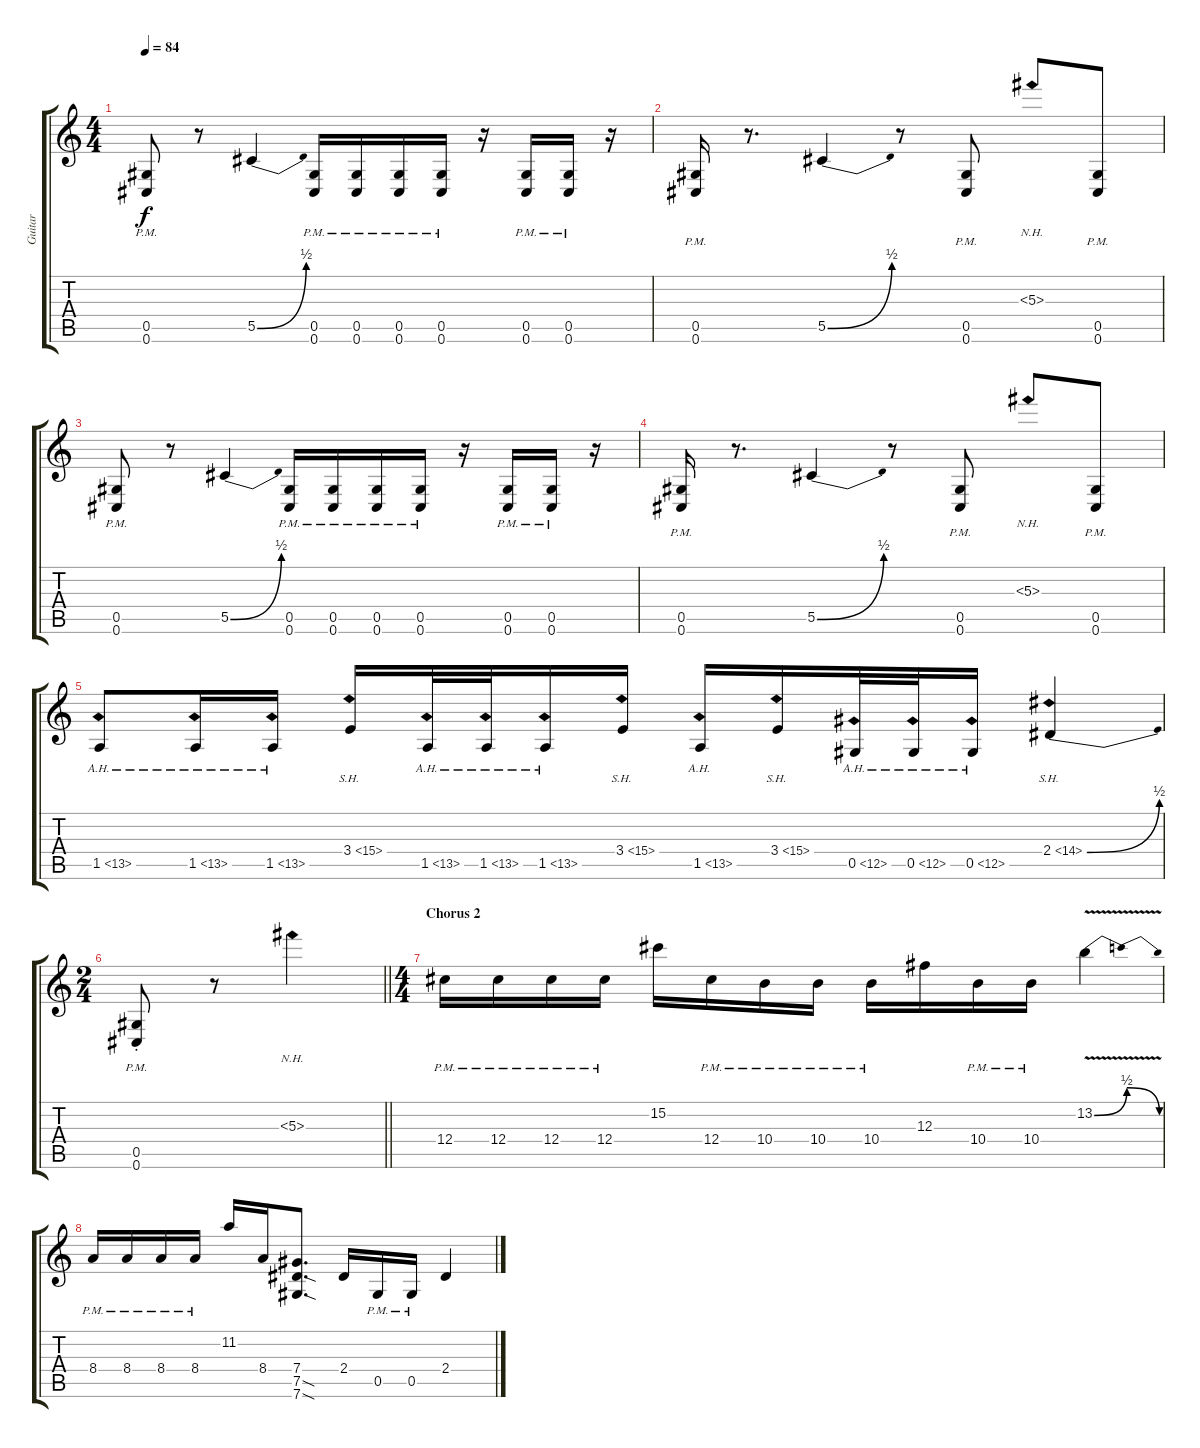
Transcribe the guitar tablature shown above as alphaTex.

\track ("Guitar" "Guitar") {instrument distortionguitar}
\staff {score tabs}
\tuning (Eb4 Bb3 Gb3 Db3 Ab2 Db2) {hide}
\ts (4 4)
\tempo 84
\clef g2
\ks c
(0.5{pm} 0.6{pm}).8{dy f} r.8 5.5{be (bend 0 0 60 2)}.4 (0.5{pm} 0.6{pm}).16 (0.5{pm} 0.6{pm}).16 (0.5{pm} 0.6{pm}).16 (0.5{pm} 0.6{pm}).16 r.16 (0.5{pm} 0.6{pm}).16 (0.5{pm} 0.6{pm}).16 r.16 |
(0.5{pm} 0.6{pm}).16 r.8{d} 5.5{be (bend 0 0 60 2)}.4 r.8 (0.5{pm} 0.6{pm}).8 5.3{nh}.8 (0.5{pm} 0.6{pm}).8 |
(0.5{pm} 0.6{pm}).8 r.8 5.5{be (bend 0 0 60 2)}.4 (0.5{pm} 0.6{pm}).16 (0.5{pm} 0.6{pm}).16 (0.5{pm} 0.6{pm}).16 (0.5{pm} 0.6{pm}).16 r.16 (0.5{pm} 0.6{pm}).16 (0.5{pm} 0.6{pm}).16 r.16 |
(0.5{pm} 0.6{pm}).16 r.8{d} 5.5{be (bend 0 0 60 2)}.4 r.8 (0.5{pm} 0.6{pm}).8 5.3{nh}.8 (0.5{pm} 0.6{pm}).8 |
1.5{ah 12}.8 1.5{ah 12}.16 1.5{ah 12}.16 3.4{sh 12}.16 1.5{ah 12}.32 1.5{ah 12}.32 1.5{ah 12}.16 3.4{sh 12}.16 1.5{ah 12}.16 3.4{sh 12}.16 0.5{ah 12}.32 0.5{ah 12}.32 0.5{ah 12}.16 2.4{be (bend 0 0 60 2) sh 12}.4 |
\ts (2 4)
\barLineRight lightlight
(0.5{pm st} 0.6{pm st}).8 r.8 5.3{nh}.4 |
\ts (4 4)
\section ("" "Chorus 2")
12.4{pm}.16 12.4{pm}.16 12.4{pm}.16 12.4{pm}.16 15.2.16 12.4{pm}.16 10.4{pm}.16 10.4{pm}.16 10.4{pm}.16 12.3.16 10.4{pm}.16 10.4{pm}.16 13.2{be (bendrelease 0 0 29 2 29 2 60 0) v}.4 |
8.4{pm}.16 8.4{pm}.16 8.4{pm}.16 8.4{pm}.16 11.2.16 8.4.16 (7.4 7.5{sod} 7.6{sod}).8{d} 2.4.16 0.5{pm}.16 0.5{pm}.16 2.4.4
